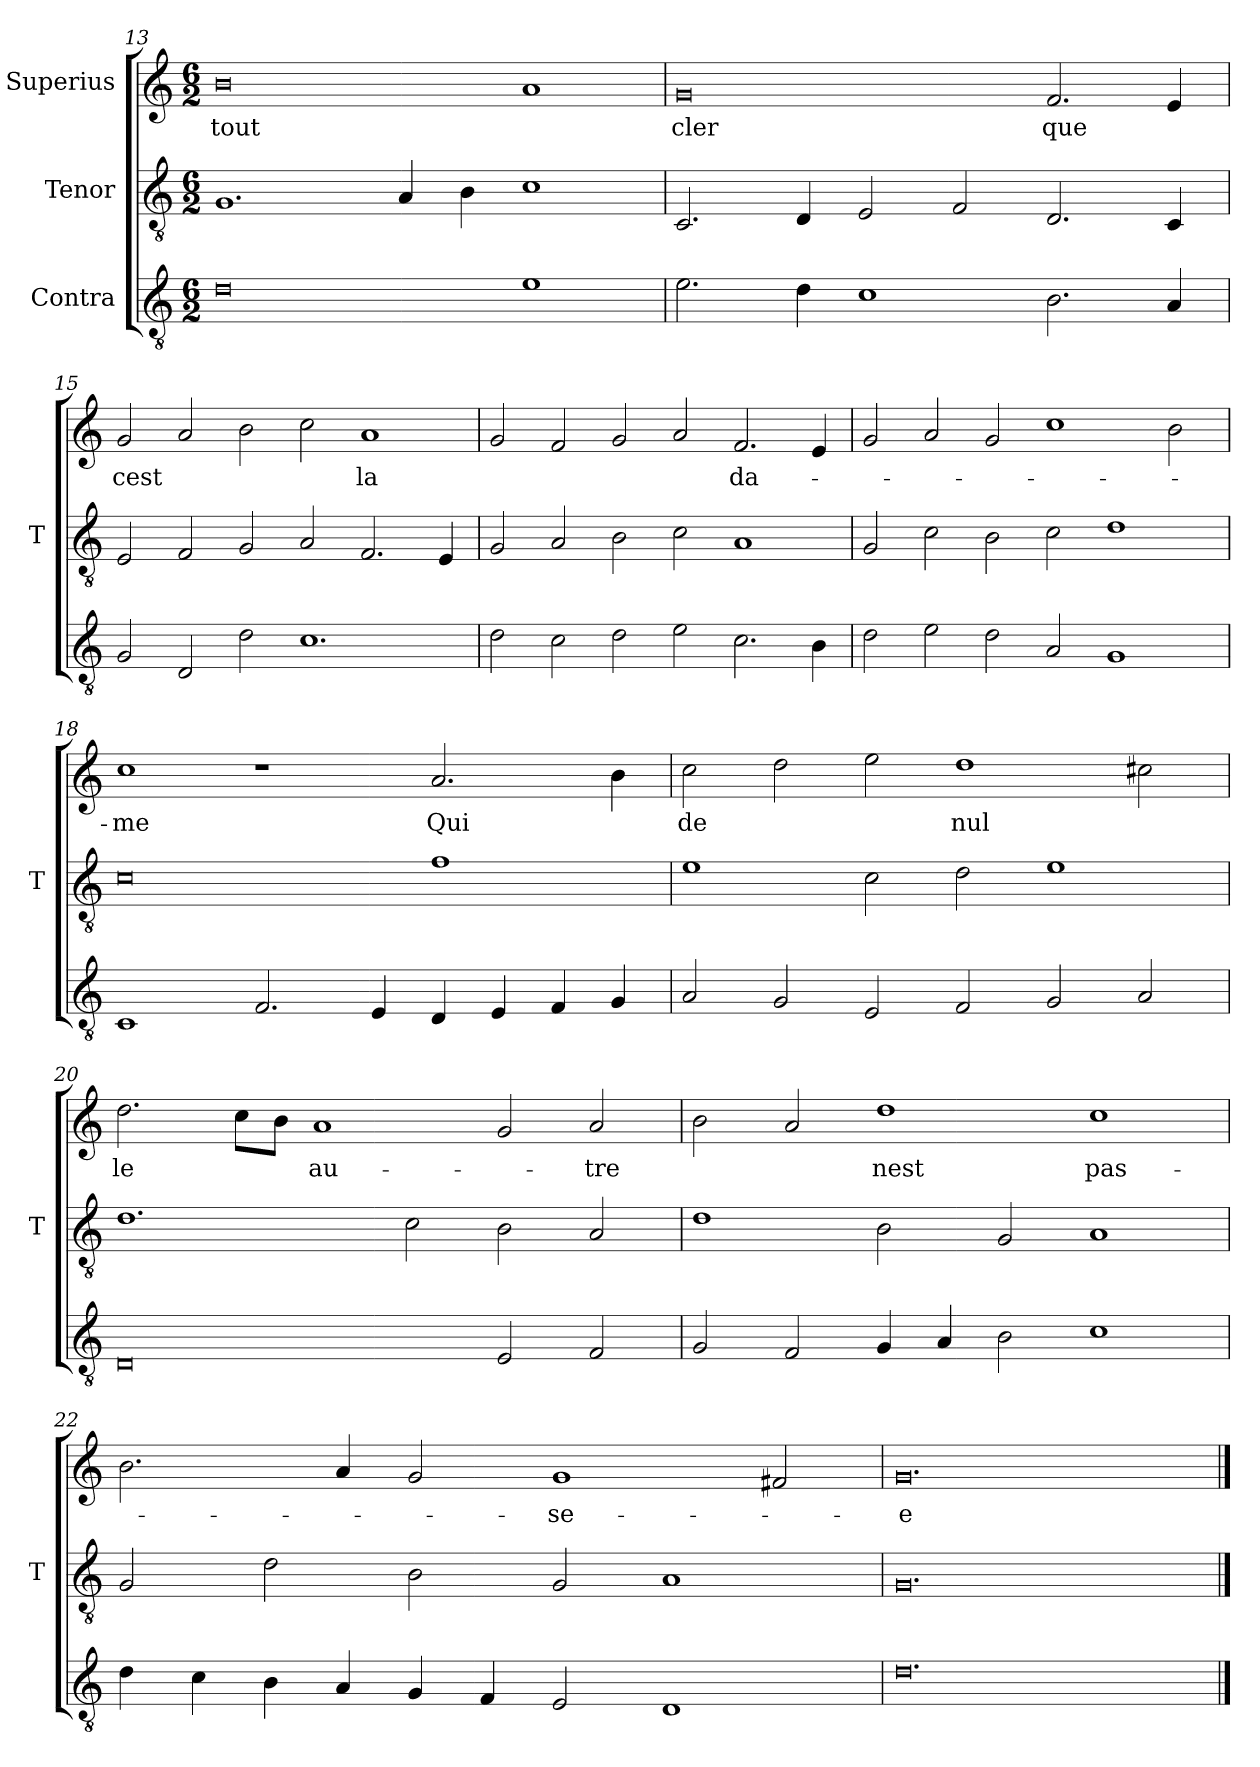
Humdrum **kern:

**kern	**kern	**kern	**text
*part3	*part2	*part1	*part1
*staff3	*staff2	*staff1	*staff1
*I"Contra	*I"Tenor	*I"Superius	*
*	*I'T	*	*
*clefGv2	*clefGv2	*clefG2	*
*M6/2	*M6/2	*M6/2	*
=13	=13	=13	=13
0d	1.G	0b	-tout
.	4A	.	.
.	4B	.	.
1e	1c	1a	.
=14	=14	=14	=14
2.e	2.C	0g	-cler
4d	4D	.	.
1c	2E	.	.
.	2F	.	.
2.B	2.D	2.f	-que
4A	4C	4e	.
=15	=15	=15	=15
2G	2E	2g	-cest
2D	2F	2a	.
2d	2G	2b	.
1.c	2A	2cc	.
.	2.F	1a	-la
.	4E	.	.
=16	=16	=16	=16
2d	2G	2g	.
2c	2A	2f	.
2d	2B	2g	.
2e	2c	2a	.
2.c	1A	2.f	da-
4B	.	4e	.
=17	=17	=17	=17
2d	2G	2g	.
2e	2c	2a	.
2d	2B	2g	.
2A	2c	1cc	.
1G	1d	.	.
.	.	2b	.
=18	=18	=18	=18
1C	0c	1cc	-me
2.F	.	1r	.
4E	.	.	.
4D	1f	2.a	-Qui
4E	.	.	.
4F	.	.	.
4G	.	4b	.
=19	=19	=19	=19
2A	1e	2cc	-de
2G	.	2dd	.
2E	2c	2ee	.
2F	2d	1dd	-nul
2G	1e	.	.
2A	.	2cc#X	.
=20	=20	=20	=20
0D	1.d	2.dd	-le
.	.	8cc\L	.
.	.	8b\J	.
.	.	1a	au-
.	2c	.	.
2E	2B	2g	.
2F	2A	2a	-tre
=21	=21	=21	=21
2G	1d	2b	.
2F	.	2a	.
4G	2B	1dd	-nest
4A	.	.	.
2B	2G	.	.
1c	1A	1cc	pas-
=22	=22	=22	=22
4d	2G	2.b	.
4c	.	.	.
4B	2d	.	.
4A	.	4a	.
4G	2B	2g	.
4F	.	.	.
2E	2G	1g	-se-
1D	1A	.	.
.	.	2f#X	.
=23	=23	=23	=23
0.d	0.G	0.g	-e
==	==	==	==
*-	*-	*-	*-
